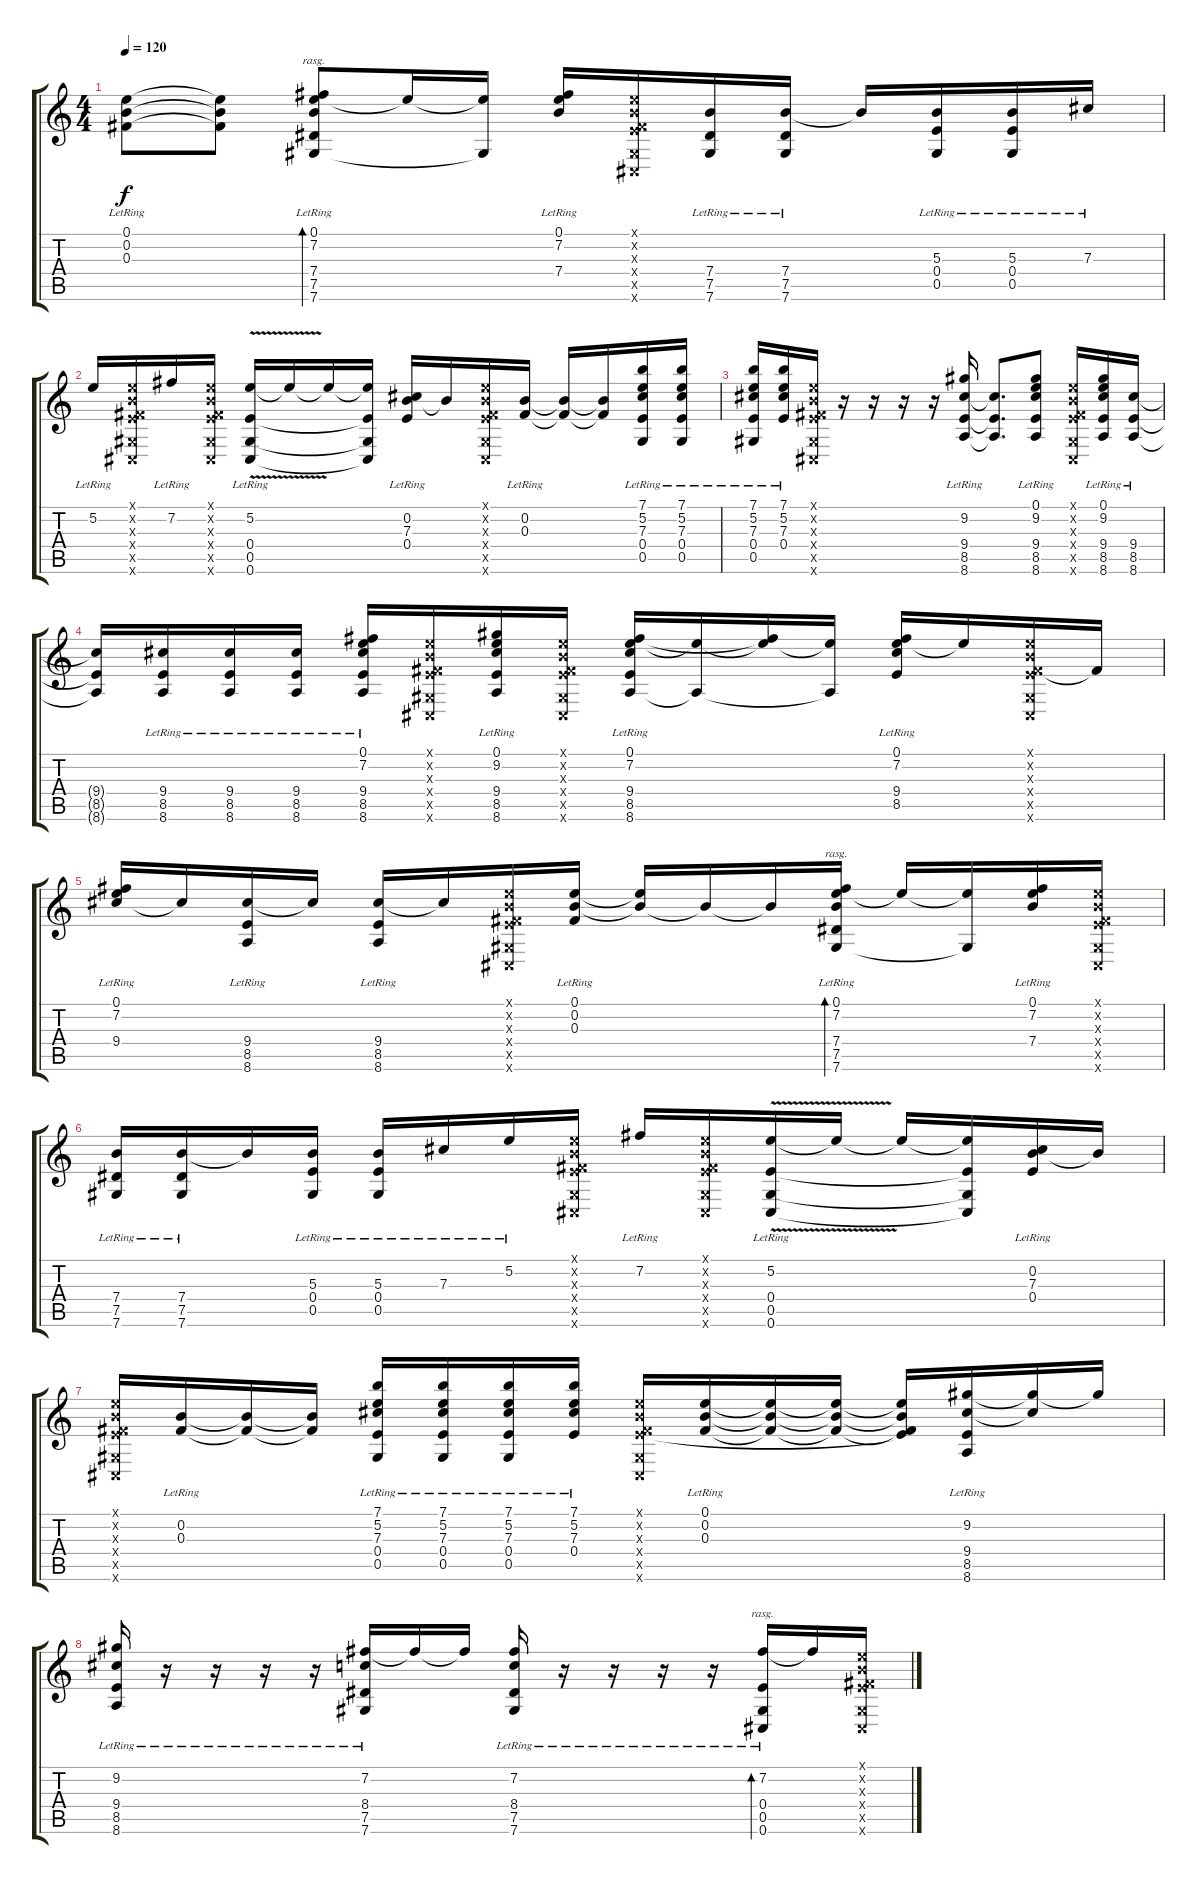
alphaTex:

\track "" {instrument acousticguitarsteel}
\staff {score tabs}
\tuning (E4 B3 Gb3 E3 Ab2 Db2) {hide}
\ts (4 4)
\tempo 120
\clef g2
\ks c
(0.1{lr} 0.2{lr} 0.3{lr}).8{dy f} (0.1{t} 0.2{t} 0.3{t}).8 (0.1{lr} 7.2{lr} 7.4{lr} 7.5{lr} 7.6{lr}).8{bd 60 rasg ii} 0.1{t}.16 (0.1{t} 7.6{t}).16 (0.1{lr} 7.2{lr} 7.4{lr}).16 (0.1{x} 0.2{x} 0.3{x} 0.4{x} 0.5{x} 0.6{x}).16 (7.4{lr} 7.5{lr} 7.6{lr}).16 (7.4{lr} 7.5{lr} 7.6{lr}).16 7.4{t}.16 (5.3{lr} 0.4{lr} 0.5{lr}).16 (5.3{lr} 0.4{lr} 0.5{lr}).16 7.3{lr}.16 |
5.2{lr}.16 (0.1{x} 0.2{x} 0.3{x} 0.4{x} 0.5{x} 0.6{x}).16 7.2{lr}.16 (0.1{x} 0.2{x} 0.3{x} 0.4{x} 0.5{x} 0.6{x}).16 (5.2{v lr} 0.4{lr} 0.5{lr} 0.6{lr}).16 5.2{t}.16 5.2{t}.16 (5.2{t} 0.4{t} 0.5{t} 0.6{t}).16 (0.2{lr} 7.3{lr} 0.4{lr}).16 0.2{t}.16 (0.1{x} 0.2{x} 0.3{x} 0.4{x} 0.5{x} 0.6{x}).16 (0.2{lr} 0.3{lr}).16 (0.2{t} 0.3{t}).16 (0.2{t} 0.3{t}).16 (7.1{lr} 5.2{lr} 7.3{lr} 0.4{lr} 0.5{lr}).16 (7.1{lr} 5.2{lr} 7.3{lr} 0.4{lr} 0.5{lr}).16 |
(7.1{lr} 5.2{lr} 7.3{lr} 0.4{lr} 0.5{lr}).16 (7.1{lr} 5.2{lr} 7.3{lr} 0.4{lr}).16 (0.1{x} 0.2{x} 0.3{x} 0.4{x} 0.5{x} 0.6{x}).16 r.16 r.16 r.16 r.16 (9.2{lr} 9.4{lr} 8.5{lr} 8.6{lr}).16 (9.4{t} 8.5{t} 8.6{t}).8{d} (0.1{lr} 9.2{lr} 9.4{lr} 8.5{lr} 8.6{lr}).8 (0.1{x} 0.2{x} 0.3{x} 0.4{x} 0.5{x} 0.6{x}).16 (0.1{lr} 9.2{lr} 9.4{lr} 8.5{lr} 8.6{lr}).16 (9.4{lr} 8.5{lr} 8.6{lr}).16 |
(9.4{t} 8.5{t} 8.6{t}).16 (9.4{lr} 8.5{lr} 8.6{lr}).16 (9.4{lr} 8.5{lr} 8.6{lr}).16 (9.4{lr} 8.5{lr} 8.6{lr}).16 (0.1{lr} 7.2{lr} 9.4{lr} 8.5{lr} 8.6{lr}).16 (0.1{x} 0.2{x} 0.3{x} 0.4{x} 0.5{x} 0.6{x}).16 (0.1{lr} 9.2{lr} 9.4{lr} 8.5{lr} 8.6{lr}).16 (0.1{x} 0.2{x} 0.3{x} 0.4{x} 0.5{x} 0.6{x}).16 (0.1{lr} 7.2{lr} 9.4{lr} 8.5{lr} 8.6{lr}).16 (0.1{t} 8.6{t}).16 (0.1{t} 7.2{t}).16 (0.1{t} 8.6{t}).16 (0.1{lr} 7.2{lr} 9.4{lr} 8.5{lr}).16 0.1{t}.16 (0.1{x} 0.2{x} 0.3{x} 0.4{x} 0.5{x} 0.6{x}).16 0.3{t}.16 |
(0.1{lr} 7.2{lr} 9.4{lr}).16 9.4{t}.16 (9.4{lr} 8.5{lr} 8.6{lr}).16 9.4{t}.16 (9.4{lr} 8.5{lr} 8.6{lr}).16 9.4{t}.16 (0.1{x} 0.2{x} 0.3{x} 0.4{x} 0.5{x} 0.6{x}).16 (0.1{lr} 0.2{lr} 0.3{lr}).16 (0.1{t} 0.2{t}).16 0.2{t}.16 0.2{t}.16 (0.1{lr} 7.2{lr} 7.4{lr} 7.5{lr} 7.6{lr}).16{bd 60 rasg ii} 0.1{t}.16 (0.1{t} 7.6{t}).16 (0.1{lr} 7.2{lr} 7.4{lr}).16 (0.1{x} 0.2{x} 0.3{x} 0.4{x} 0.5{x} 0.6{x}).16 |
(7.4{lr} 7.5{lr} 7.6{lr}).16 (7.4{lr} 7.5{lr} 7.6{lr}).16 7.4{t}.16 (5.3{lr} 0.4{lr} 0.5{lr}).16 (5.3{lr} 0.4{lr} 0.5{lr}).16 7.3{lr}.16 5.2{lr}.16 (0.1{x} 0.2{x} 0.3{x} 0.4{x} 0.5{x} 0.6{x}).16 7.2{lr}.16 (0.1{x} 0.2{x} 0.3{x} 0.4{x} 0.5{x} 0.6{x}).16 (5.2{v lr} 0.4{lr} 0.5{lr} 0.6{lr}).16 5.2{t}.16 5.2{t}.16 (5.2{t} 0.4{t} 0.5{t} 0.6{t}).16 (0.2{lr} 7.3{lr} 0.4{lr}).16 0.2{t}.16 |
(0.1{x} 0.2{x} 0.3{x} 0.4{x} 0.5{x} 0.6{x}).16 (0.2{lr} 0.3{lr}).16 (0.2{t} 0.3{t}).16 (0.2{t} 0.3{t}).16 (7.1{lr} 5.2{lr} 7.3{lr} 0.4{lr} 0.5{lr}).16 (7.1{lr} 5.2{lr} 7.3{lr} 0.4{lr} 0.5{lr}).16 (7.1{lr} 5.2{lr} 7.3{lr} 0.4{lr} 0.5{lr}).16 (7.1{lr} 5.2{lr} 7.3{lr} 0.4{lr}).16 (0.1{x} 0.2{x} 0.3{x} 0.4{x} 0.5{x} 0.6{x}).16 (0.1{lr} 0.2{lr} 0.3{lr}).16 (0.1{t} 0.2{t} 0.3{t}).16 (0.1{t} 0.2{t} 0.3{t}).16 (0.1{t} 0.2{t} 0.3{t} 0.4{t}).16 (9.2{lr} 9.4{lr} 8.5{lr} 8.6{lr}).16 (9.2{t} 9.4{t}).16 9.2{t}.16 |
(9.2{lr} 9.4{lr} 8.5{lr} 8.6{lr}).16 r.16 r.16 r.16 r.16 (7.2{lr} 8.4{lr} 7.5{lr} 7.6{lr}).16 7.2{t}.16 7.2{t}.16 (7.2{lr} 8.4{lr} 7.5{lr} 7.6{lr}).16 r.16 r.16 r.16 r.16 (7.2{lr} 0.4{lr} 0.5{lr} 0.6{lr}).16{bd 60 rasg ii} 7.2{t}.16 (0.1{x} 0.2{x} 0.3{x} 0.4{x} 0.5{x} 0.6{x}).16
